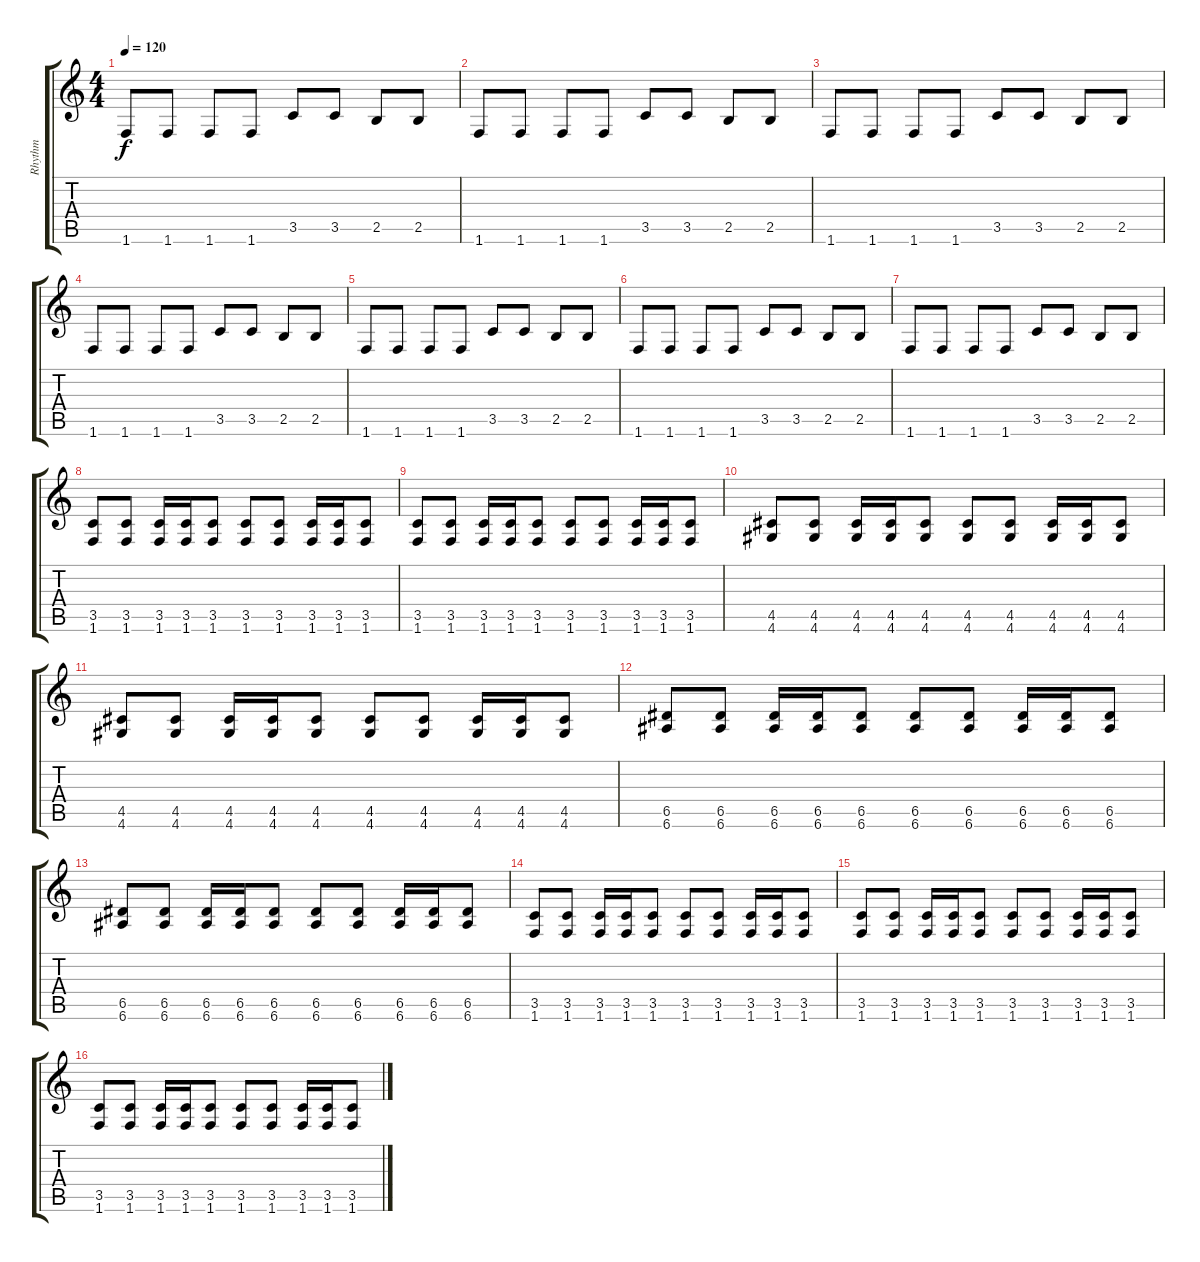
\track ("Rhythm" "Rhythm") {instrument distortionguitar}
\staff {score tabs}
\tuning (E4 B3 G3 D3 A2 E2) {hide}
\ts (4 4)
\tempo 120
\clef g2
\ks c
1.6.8{dy f} 1.6.8 1.6.8 1.6.8 3.5.8 3.5.8 2.5.8 2.5.8 |
1.6.8 1.6.8 1.6.8 1.6.8 3.5.8 3.5.8 2.5.8 2.5.8 |
1.6.8 1.6.8 1.6.8 1.6.8 3.5.8 3.5.8 2.5.8 2.5.8 |
1.6.8 1.6.8 1.6.8 1.6.8 3.5.8 3.5.8 2.5.8 2.5.8 |
1.6.8 1.6.8 1.6.8 1.6.8 3.5.8 3.5.8 2.5.8 2.5.8 |
1.6.8 1.6.8 1.6.8 1.6.8 3.5.8 3.5.8 2.5.8 2.5.8 |
1.6.8 1.6.8 1.6.8 1.6.8 3.5.8 3.5.8 2.5.8 2.5.8 |
(3.5 1.6).8 (3.5 1.6).8 (3.5 1.6).16 (3.5 1.6).16 (3.5 1.6).8 (3.5 1.6).8 (3.5 1.6).8 (3.5 1.6).16 (3.5 1.6).16 (3.5 1.6).8 |
(3.5 1.6).8 (3.5 1.6).8 (3.5 1.6).16 (3.5 1.6).16 (3.5 1.6).8 (3.5 1.6).8 (3.5 1.6).8 (3.5 1.6).16 (3.5 1.6).16 (3.5 1.6).8 |
(4.5 4.6).8 (4.5 4.6).8 (4.5 4.6).16 (4.5 4.6).16 (4.5 4.6).8 (4.5 4.6).8 (4.5 4.6).8 (4.5 4.6).16 (4.5 4.6).16 (4.5 4.6).8 |
(4.5 4.6).8 (4.5 4.6).8 (4.5 4.6).16 (4.5 4.6).16 (4.5 4.6).8 (4.5 4.6).8 (4.5 4.6).8 (4.5 4.6).16 (4.5 4.6).16 (4.5 4.6).8 |
(6.5 6.6).8 (6.5 6.6).8 (6.5 6.6).16 (6.5 6.6).16 (6.5 6.6).8 (6.5 6.6).8 (6.5 6.6).8 (6.5 6.6).16 (6.5 6.6).16 (6.5 6.6).8 |
(6.5 6.6).8 (6.5 6.6).8 (6.5 6.6).16 (6.5 6.6).16 (6.5 6.6).8 (6.5 6.6).8 (6.5 6.6).8 (6.5 6.6).16 (6.5 6.6).16 (6.5 6.6).8 |
(3.5 1.6).8 (3.5 1.6).8 (3.5 1.6).16 (3.5 1.6).16 (3.5 1.6).8 (3.5 1.6).8 (3.5 1.6).8 (3.5 1.6).16 (3.5 1.6).16 (3.5 1.6).8 |
(3.5 1.6).8 (3.5 1.6).8 (3.5 1.6).16 (3.5 1.6).16 (3.5 1.6).8 (3.5 1.6).8 (3.5 1.6).8 (3.5 1.6).16 (3.5 1.6).16 (3.5 1.6).8 |
(3.5 1.6).8 (3.5 1.6).8 (3.5 1.6).16 (3.5 1.6).16 (3.5 1.6).8 (3.5 1.6).8 (3.5 1.6).8 (3.5 1.6).16 (3.5 1.6).16 (3.5 1.6).8
